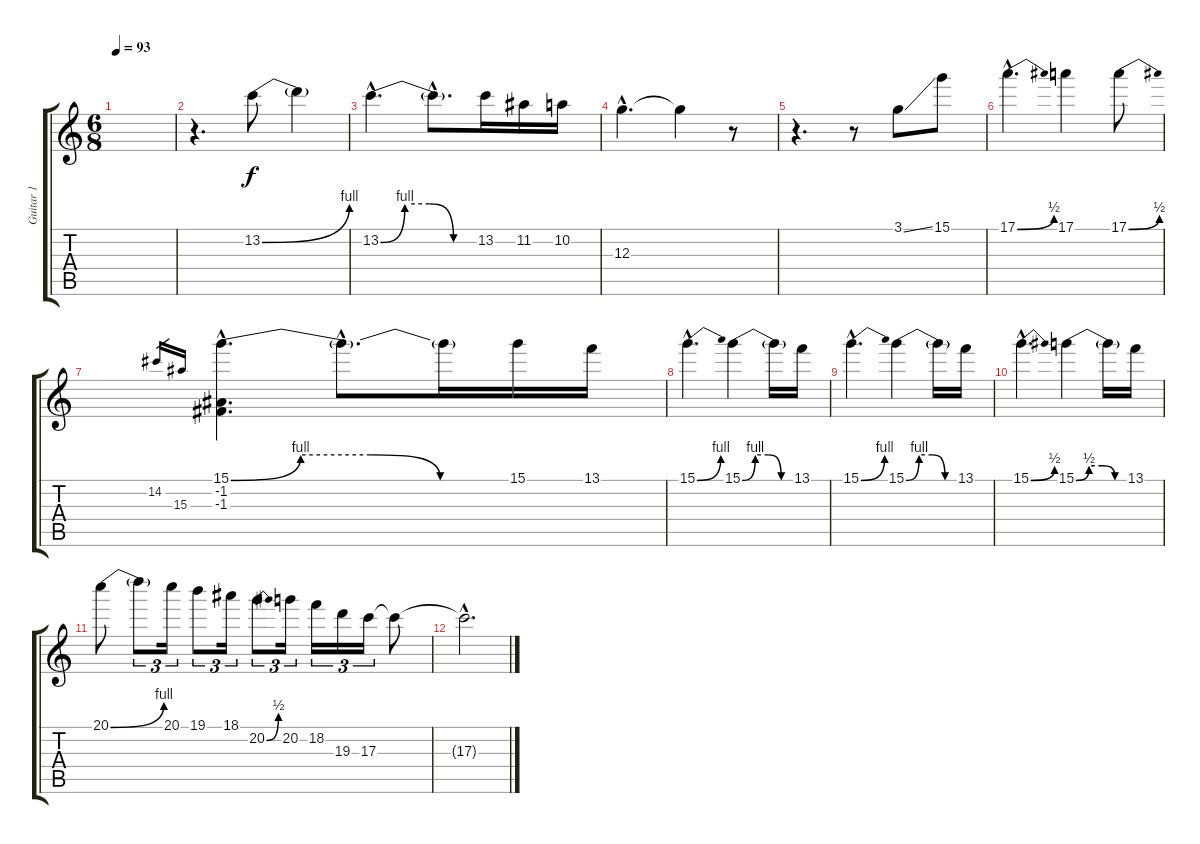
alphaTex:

\track ("Guitar 1" "Guitar 1") {instrument distortionguitar}
\staff {score tabs}
\tuning (E4 B3 G3 D3 A2 E2) {hide}
\ts (6 8)
\tempo 93
\clef g2
\ks c
|
r.4{d} 13.2{be (bend 0 0 60 4)}.8 13.2{t}.4 |
13.2{be (custom 0 0 15 4 30 4 45 0 60 0) hac}.4{d} 13.2{hac t}.8{d} 13.2.16 11.2.16 10.2.16 |
12.3{hac}.4{d} 12.3{t}.4 r.8 |
r.4{d} r.8 3.1{ss}.8 15.1.8 |
17.1{be (bend 0 0 60 2) hac}.4{d} 17.1.4 17.1{be (bend 0 0 60 2)}.8 |
14.2.16{gr} 15.3.16{gr} (15.1{be (custom 0 0 15 4 30 4 45 0 60 0) hac} -1.2{hac} -1.3{hac}).4{d} 15.1{hac t}.8{d} 15.1{t}.16 15.1.16 13.1.16 |
15.1{be (bend 0 0 60 4) hac}.4{d} 15.1{be (custom 0 0 15 4 30 4 45 0 60 0)}.4 15.1{t}.16 13.1.16 |
15.1{be (bend 0 0 60 4) hac}.4{d} 15.1{be (custom 0 0 15 4 30 4 45 0 60 0)}.4 15.1{t}.16 13.1.16 |
15.1{be (bend 0 0 60 2) hac}.4{d} 15.1{be (custom 0 0 15 2 30 2 45 0 60 0)}.4 15.1{t}.16 13.1.16 |
20.1{be (bend 0 0 60 4)}.8 20.1{t}.8{tu (3 2)} 20.1.16{tu (3 2)} 19.1.8{tu (3 2)} 18.1.16{tu (3 2)} 20.2{be (bend 0 0 60 2)}.8{tu (3 2)} 20.2.16{tu (3 2)} 18.2.16{tu (3 2)} 19.3.16{tu (3 2)} 17.3.16{tu (3 2)} 17.3{t}.8 |
17.3{hac t}.2{d}
